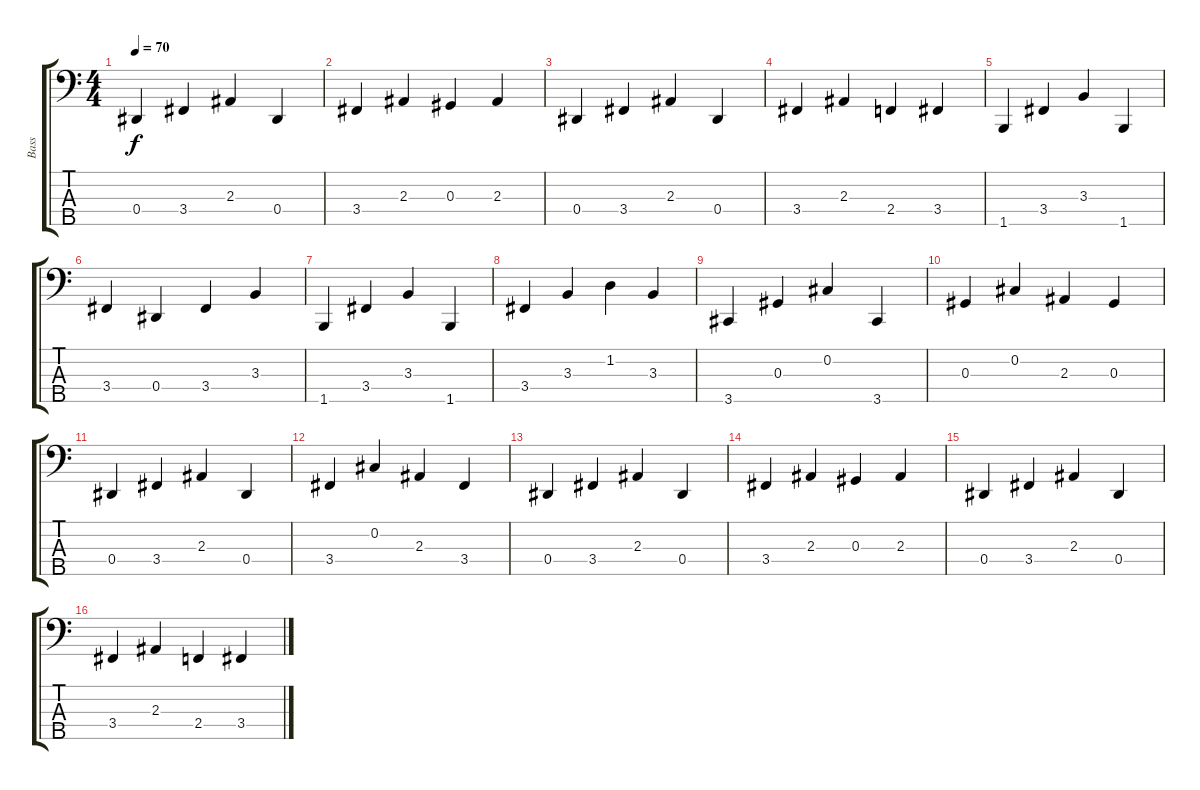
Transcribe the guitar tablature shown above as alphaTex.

\track ("Bass" "Bass") {instrument electricbassfinger}
\staff {score tabs}
\tuning (Gb2 Db2 Ab1 Eb1 Bb0) {hide}
\ts (4 4)
\tempo 70
\tempo 120
\tempo 70
\clef f4
\ks c
0.4.4{dy f instrument electricbassfinger} 3.4.4 2.3.4 0.4.4 |
3.4.4 2.3.4 0.3.4 2.3.4 |
0.4.4 3.4.4 2.3.4 0.4.4 |
3.4.4 2.3.4 2.4.4 3.4.4 |
1.5.4 3.4.4 3.3.4 1.5.4 |
3.4.4 0.4.4 3.4.4 3.3.4 |
1.5.4 3.4.4 3.3.4 1.5.4 |
3.4.4 3.3.4 1.2.4 3.3.4 |
3.5.4 0.3.4 0.2.4 3.5.4 |
0.3.4 0.2.4 2.3.4 0.3.4 |
0.4.4 3.4.4 2.3.4 0.4.4 |
3.4.4 0.2.4 2.3.4 3.4.4 |
0.4.4 3.4.4 2.3.4 0.4.4 |
3.4.4 2.3.4 0.3.4 2.3.4 |
0.4.4 3.4.4 2.3.4 0.4.4 |
3.4.4 2.3.4 2.4.4 3.4.4
